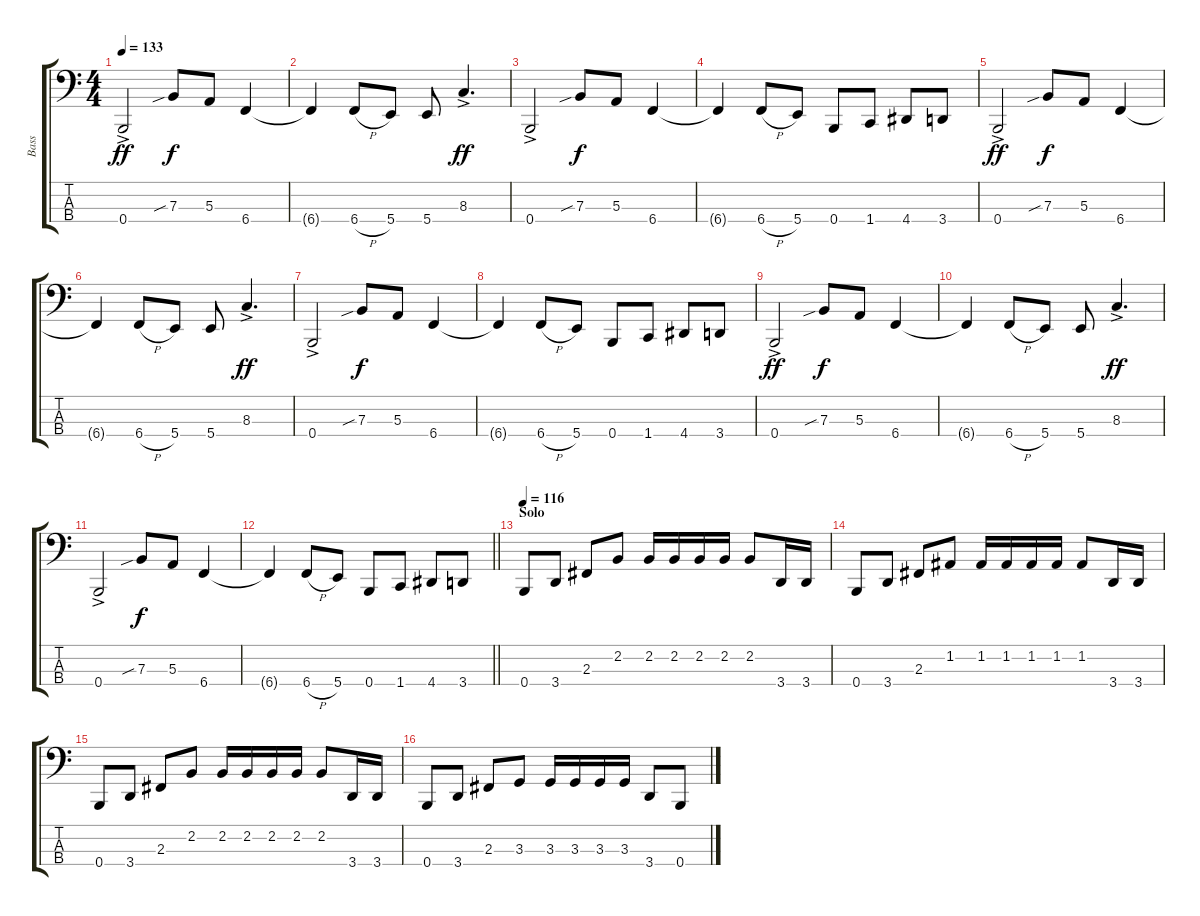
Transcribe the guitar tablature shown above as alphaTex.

\track ("Bass" "Bass") {instrument electricbassfinger}
\staff {score tabs}
\tuning (D2 A1 E1 B0) {hide}
\ts (4 4)
\tempo 133
\clef f4
\ks c
0.4{ac}.2{dy ff} 7.3{sib}.8{dy f} 5.3.8 6.4.4 |
6.4{t}.4 6.4{h}.8 5.4.8 5.4.8 8.3{ac}.4{d dy ff} |
0.4{ac}.2 7.3{sib}.8{dy f} 5.3.8 6.4.4 |
6.4{t}.4 6.4{h}.8 5.4.8 0.4.8 1.4.8 4.4.8 3.4.8 |
0.4{ac}.2{dy ff} 7.3{sib}.8{dy f} 5.3.8 6.4.4 |
6.4{t}.4 6.4{h}.8 5.4.8 5.4.8 8.3{ac}.4{d dy ff} |
0.4{ac}.2 7.3{sib}.8{dy f} 5.3.8 6.4.4 |
6.4{t}.4 6.4{h}.8 5.4.8 0.4.8 1.4.8 4.4.8 3.4.8 |
0.4{ac}.2{dy ff} 7.3{sib}.8{dy f} 5.3.8 6.4.4 |
6.4{t}.4 6.4{h}.8 5.4.8 5.4.8 8.3{ac}.4{d dy ff} |
0.4{ac}.2 7.3{sib}.8{dy f} 5.3.8 6.4.4 |
\barLineRight lightlight
6.4{t}.4 6.4{h}.8 5.4.8 0.4.8 1.4.8 4.4.8 3.4.8 |
\section ("" "Solo")
\tempo 116
0.4.8 3.4.8 2.3.8 2.2.8 2.2.16 2.2.16 2.2.16 2.2.16 2.2.8 3.4.16 3.4.16 |
0.4.8 3.4.8 2.3.8 1.2.8 1.2.16 1.2.16 1.2.16 1.2.16 1.2.8 3.4.16 3.4.16 |
0.4.8 3.4.8 2.3.8 2.2.8 2.2.16 2.2.16 2.2.16 2.2.16 2.2.8 3.4.16 3.4.16 |
0.4.8 3.4.8 2.3.8 3.3.8 3.3.16 3.3.16 3.3.16 3.3.16 3.4.8 0.4.8
